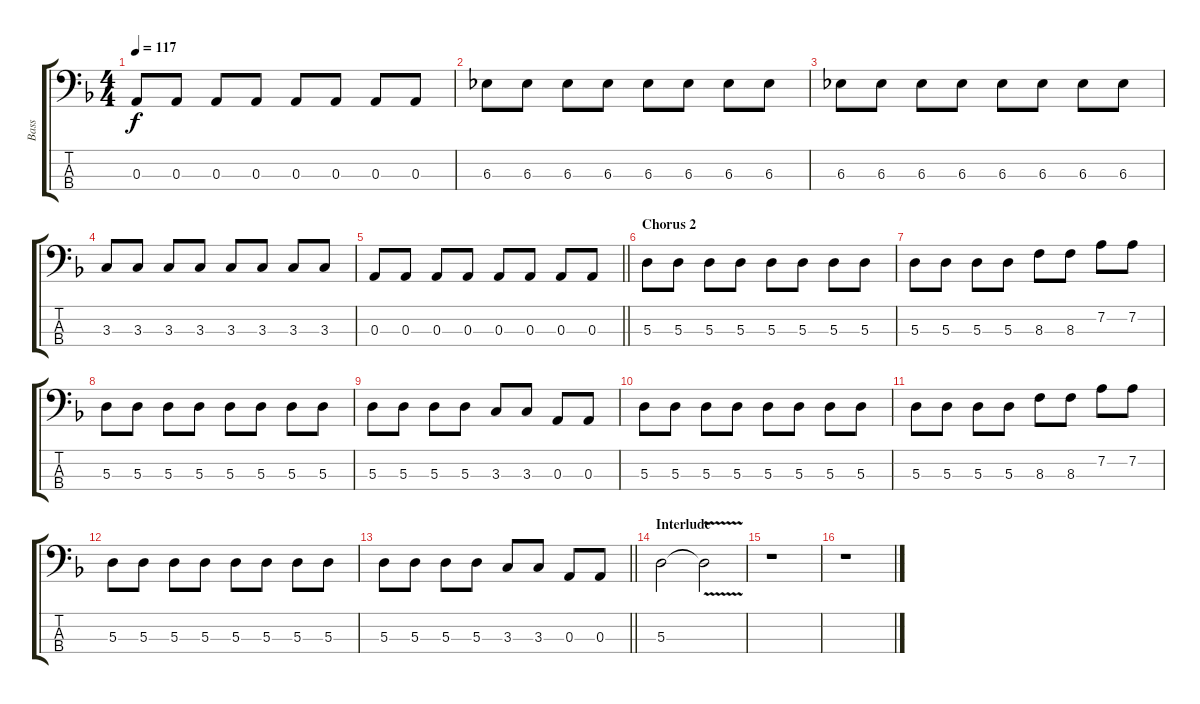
\track ("Bass" "Bass") {instrument electricbassfinger}
\staff {score tabs}
\tuning (G2 D2 A1 D1) {hide}
\ts (4 4)
\tempo 117
\clef f4
\ks f
0.3.8{dy f} 0.3.8 0.3.8 0.3.8 0.3.8 0.3.8 0.3.8 0.3.8 |
6.3.8 6.3.8 6.3.8 6.3.8 6.3.8 6.3.8 6.3.8 6.3.8 |
6.3.8 6.3.8 6.3.8 6.3.8 6.3.8 6.3.8 6.3.8 6.3.8 |
3.3.8 3.3.8 3.3.8 3.3.8 3.3.8 3.3.8 3.3.8 3.3.8 |
\barLineRight lightlight
0.3.8 0.3.8 0.3.8 0.3.8 0.3.8 0.3.8 0.3.8 0.3.8 |
\section ("" "Chorus 2")
5.3.8 5.3.8 5.3.8 5.3.8 5.3.8 5.3.8 5.3.8 5.3.8 |
5.3.8 5.3.8 5.3.8 5.3.8 8.3.8 8.3.8 7.2.8 7.2.8 |
5.3.8 5.3.8 5.3.8 5.3.8 5.3.8 5.3.8 5.3.8 5.3.8 |
5.3.8 5.3.8 5.3.8 5.3.8 3.3.8 3.3.8 0.3.8 0.3.8 |
5.3.8 5.3.8 5.3.8 5.3.8 5.3.8 5.3.8 5.3.8 5.3.8 |
5.3.8 5.3.8 5.3.8 5.3.8 8.3.8 8.3.8 7.2.8 7.2.8 |
5.3.8 5.3.8 5.3.8 5.3.8 5.3.8 5.3.8 5.3.8 5.3.8 |
\barLineRight lightlight
5.3.8 5.3.8 5.3.8 5.3.8 3.3.8 3.3.8 0.3.8 0.3.8 |
\section ("" "Interlude")
5.3.2 5.3{v t}.2 |
r.1 |
r.1
